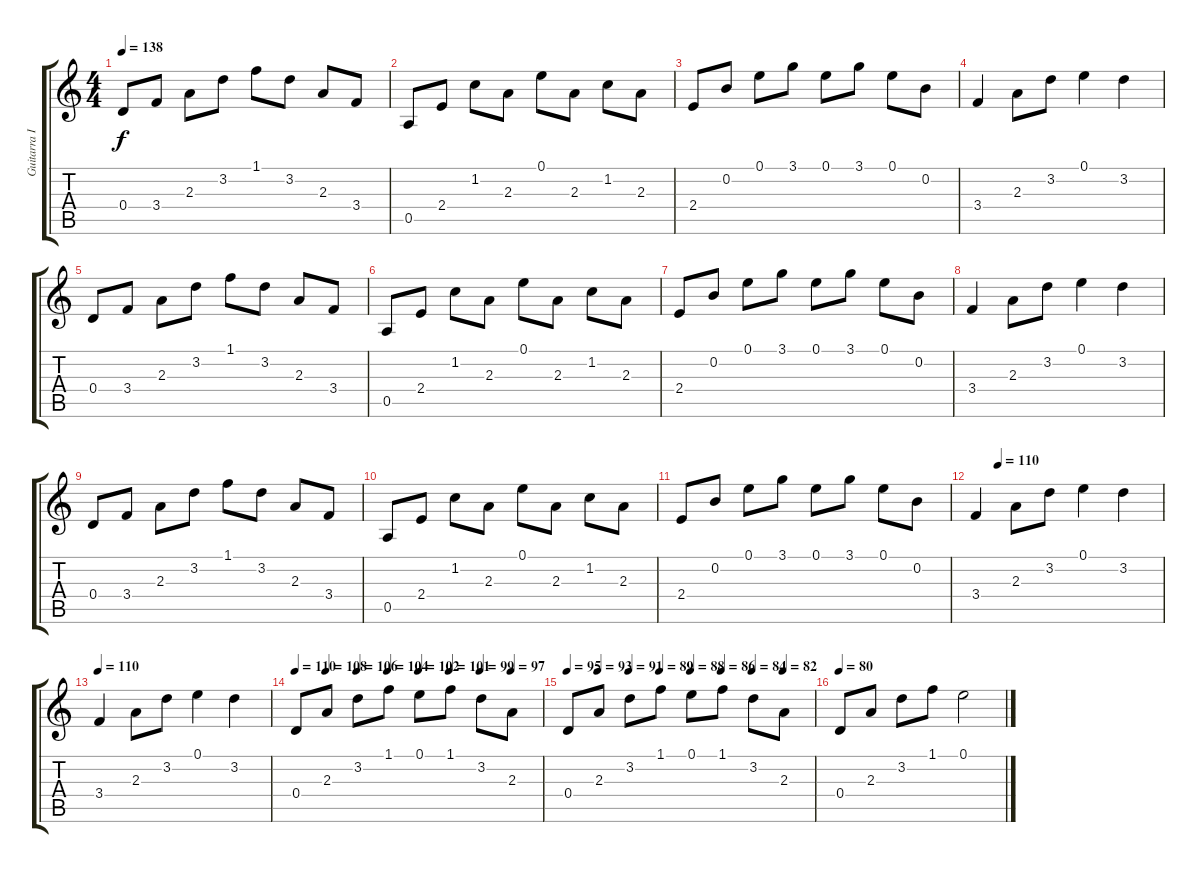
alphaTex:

\track ("Guitarra II (Limpio)" "Guitarra I") {instrument electricguitarclean}
\staff {score tabs}
\tuning (E4 B3 G3 D3 A2 E2) {hide}
\ts (4 4)
\tempo 138
\clef g2
\ks c
0.4.8{dy f} 3.4.8 2.3.8 3.2.8 1.1.8 3.2.8 2.3.8 3.4.8 |
0.5.8 2.4.8 1.2.8 2.3.8 0.1.8 2.3.8 1.2.8 2.3.8 |
2.4.8 0.2.8 0.1.8 3.1.8 0.1.8 3.1.8 0.1.8 0.2.8 |
3.4.4 2.3.8 3.2.8 0.1.4 3.2.4 |
0.4.8 3.4.8 2.3.8 3.2.8 1.1.8 3.2.8 2.3.8 3.4.8 |
0.5.8 2.4.8 1.2.8 2.3.8 0.1.8 2.3.8 1.2.8 2.3.8 |
2.4.8 0.2.8 0.1.8 3.1.8 0.1.8 3.1.8 0.1.8 0.2.8 |
3.4.4 2.3.8 3.2.8 0.1.4 3.2.4 |
0.4.8 3.4.8 2.3.8 3.2.8 1.1.8 3.2.8 2.3.8 3.4.8 |
0.5.8 2.4.8 1.2.8 2.3.8 0.1.8 2.3.8 1.2.8 2.3.8 |
2.4.8 0.2.8 0.1.8 3.1.8 0.1.8 3.1.8 0.1.8 0.2.8 |
\tempo (110 0.125)
3.4.4 2.3.8 3.2.8 0.1.4 3.2.4 |
\tempo 110
3.4.4 2.3.8 3.2.8 0.1.4 3.2.4 |
\tempo 110
\tempo (108 0.125)
\tempo (106 0.25)
\tempo (104 0.375)
\tempo (102 0.5)
\tempo (101 0.625)
\tempo (99 0.75)
\tempo (97 0.875)
0.4.8 2.3.8 3.2.8 1.1.8 0.1.8 1.1.8 3.2.8 2.3.8 |
\tempo 95
\tempo (93 0.125)
\tempo (91 0.25)
\tempo (89 0.375)
\tempo (88 0.5)
\tempo (86 0.625)
\tempo (84 0.75)
\tempo (82 0.875)
0.4.8 2.3.8 3.2.8 1.1.8 0.1.8 1.1.8 3.2.8 2.3.8 |
\tempo 80
0.4.8 2.3.8 3.2.8 1.1.8 0.1.2
